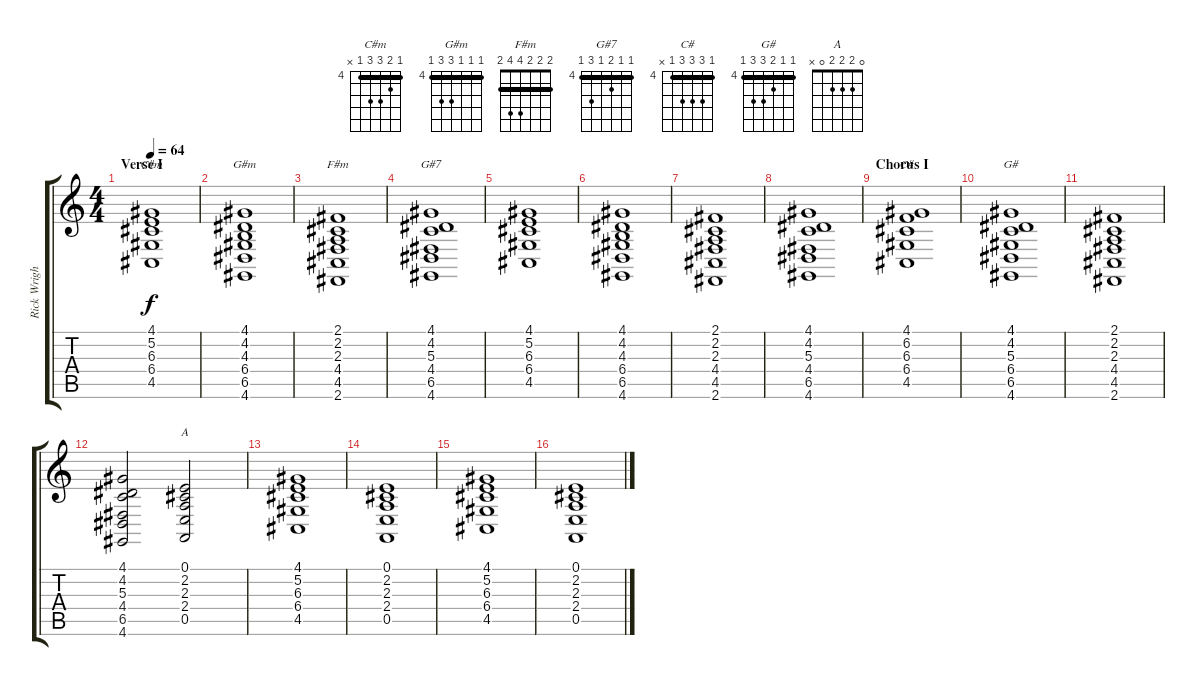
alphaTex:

\track ("Rick Wright" "Rick Wrigh") {instrument stringensemble1}
\staff {score tabs}
\tuning (E4 B3 G3 D3 A2 E2) {hide}
\chord ("C#m" 4 5 6 6 4 x) {firstfret 4 barre 4}
\chord ("G#m" 4 4 4 6 6 4) {firstfret 4 barre 4}
\chord ("F#m" 2 2 2 4 4 2) {barre 2}
\chord ("G#7" 4 4 5 4 6 4) {firstfret 4 barre 4}
\chord ("C#" 4 6 6 6 4 x) {firstfret 4 barre 4}
\chord ("G#" 4 4 5 6 6 4) {firstfret 4 barre 4}
\chord ("A" 0 2 2 2 0 x)
\ts (4 4)
\section ("" "Verse I")
\tempo 64
\clef g2
\ks c
(4.1 5.2 6.3 6.4 4.5).1{ch "C#m" dy f} |
(4.1 4.2 4.3 6.4 6.5 4.6).1{ch "G#m"} |
(2.1 2.2 2.3 4.4 4.5 2.6).1{ch "F#m"} |
(4.1 4.2 5.3 4.4 6.5 4.6).1{ch "G#7"} |
(4.1 5.2 6.3 6.4 4.5).1 |
(4.1 4.2 4.3 6.4 6.5 4.6).1 |
(2.1 2.2 2.3 4.4 4.5 2.6).1 |
(4.1 4.2 5.3 4.4 6.5 4.6).1 |
\section ("" "Chorus I")
(4.1 6.2 6.3 6.4 4.5).1{ch "C#"} |
(4.1 4.2 5.3 6.4 6.5 4.6).1{ch "G#"} |
(2.1 2.2 2.3 4.4 4.5 2.6).1 |
(4.1 4.2 5.3 4.4 6.5 4.6).2 (0.1 2.2 2.3 2.4 0.5).2{ch "A"} |
(4.1 5.2 6.3 6.4 4.5).1 |
(0.1 2.2 2.3 2.4 0.5).1 |
(4.1 5.2 6.3 6.4 4.5).1 |
(0.1 2.2 2.3 2.4 0.5).1
